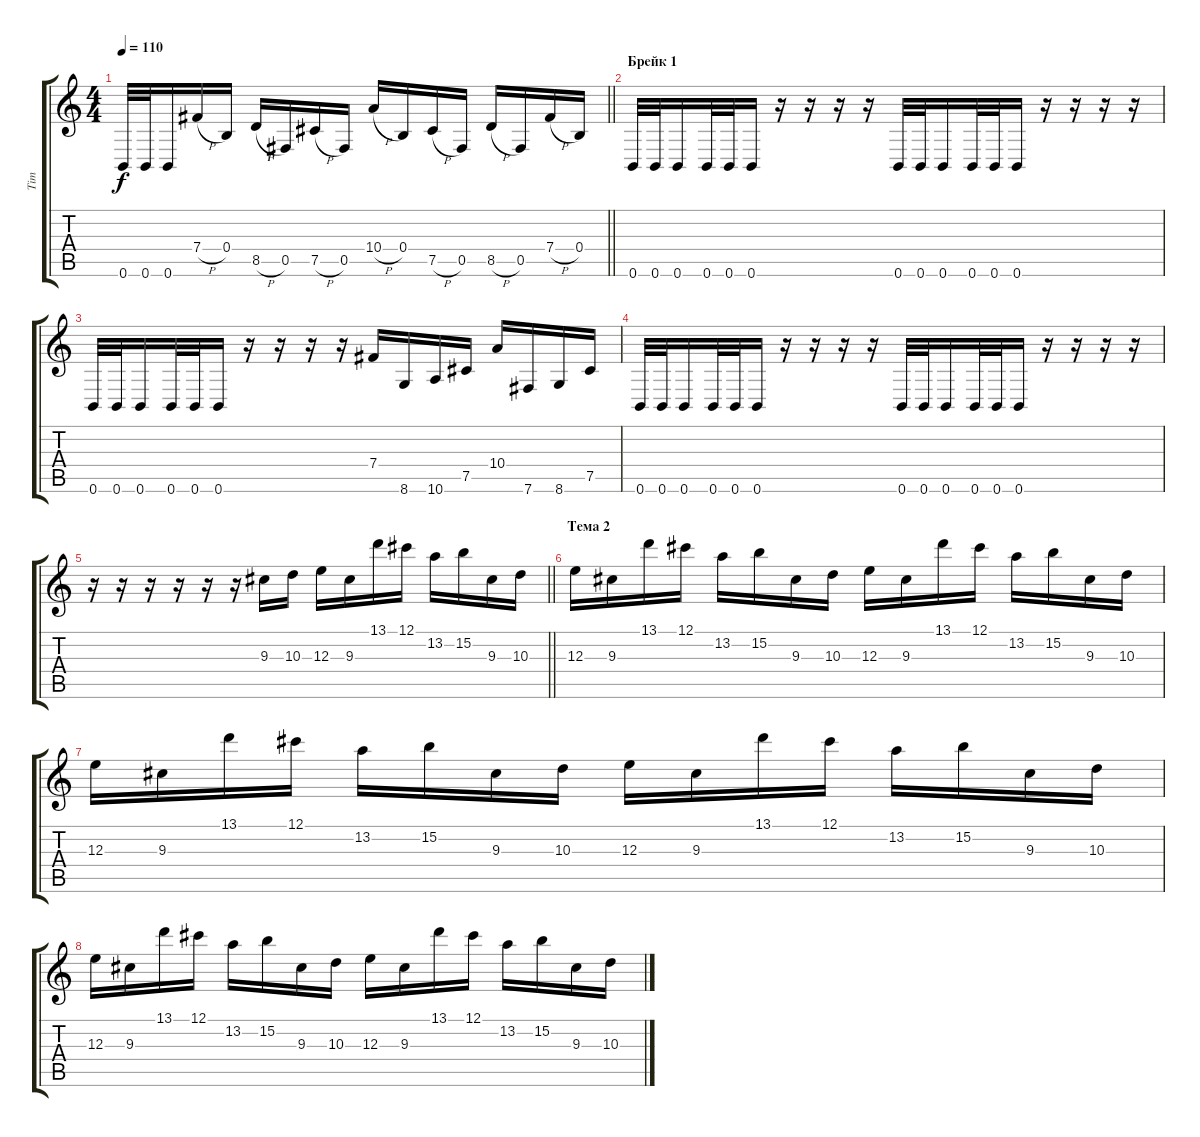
\track ("Tim" "Tim") {instrument distortionguitar}
\staff {score tabs}
\tuning (Db4 Ab3 E3 B2 Gb2 B1) {hide}
\ts (4 4)
\tempo 110
\clef g2
\barLineRight lightlight
\ks c
0.6.32{dy f} 0.6.32 0.6.16 7.4{h}.16 0.4.16 8.5{h}.16 0.5.16 7.5{h}.16 0.5.16 10.4{h}.16 0.4.16 7.5{h}.16 0.5.16 8.5{h}.16 0.5.16 7.4{h}.16 0.4.16 |
\section ("" "Брейк 1")
0.6.32 0.6.32 0.6.16 0.6.32 0.6.32 0.6.16 r.16 r.16 r.16 r.16 0.6.32 0.6.32 0.6.16 0.6.32 0.6.32 0.6.16 r.16 r.16 r.16 r.16 |
0.6.32 0.6.32 0.6.16 0.6.32 0.6.32 0.6.16 r.16 r.16 r.16 r.16 7.4.16 8.6.16 10.6.16 7.5.16 10.4.16 7.6.16 8.6.16 7.5.16 |
0.6.32 0.6.32 0.6.16 0.6.32 0.6.32 0.6.16 r.16 r.16 r.16 r.16 0.6.32 0.6.32 0.6.16 0.6.32 0.6.32 0.6.16 r.16 r.16 r.16 r.16 |
\barLineRight lightlight
r.16 r.16 r.16 r.16 r.16 r.16 9.3.16 10.3.16 12.3.16 9.3.16 13.1.16 12.1.16 13.2.16 15.2.16 9.3.16 10.3.16 |
\section ("" "Тема 2")
12.3.16 9.3.16 13.1.16 12.1.16 13.2.16 15.2.16 9.3.16 10.3.16 12.3.16 9.3.16 13.1.16 12.1.16 13.2.16 15.2.16 9.3.16 10.3.16 |
12.3.16 9.3.16 13.1.16 12.1.16 13.2.16 15.2.16 9.3.16 10.3.16 12.3.16 9.3.16 13.1.16 12.1.16 13.2.16 15.2.16 9.3.16 10.3.16 |
12.3.16 9.3.16 13.1.16 12.1.16 13.2.16 15.2.16 9.3.16 10.3.16 12.3.16 9.3.16 13.1.16 12.1.16 13.2.16 15.2.16 9.3.16 10.3.16
